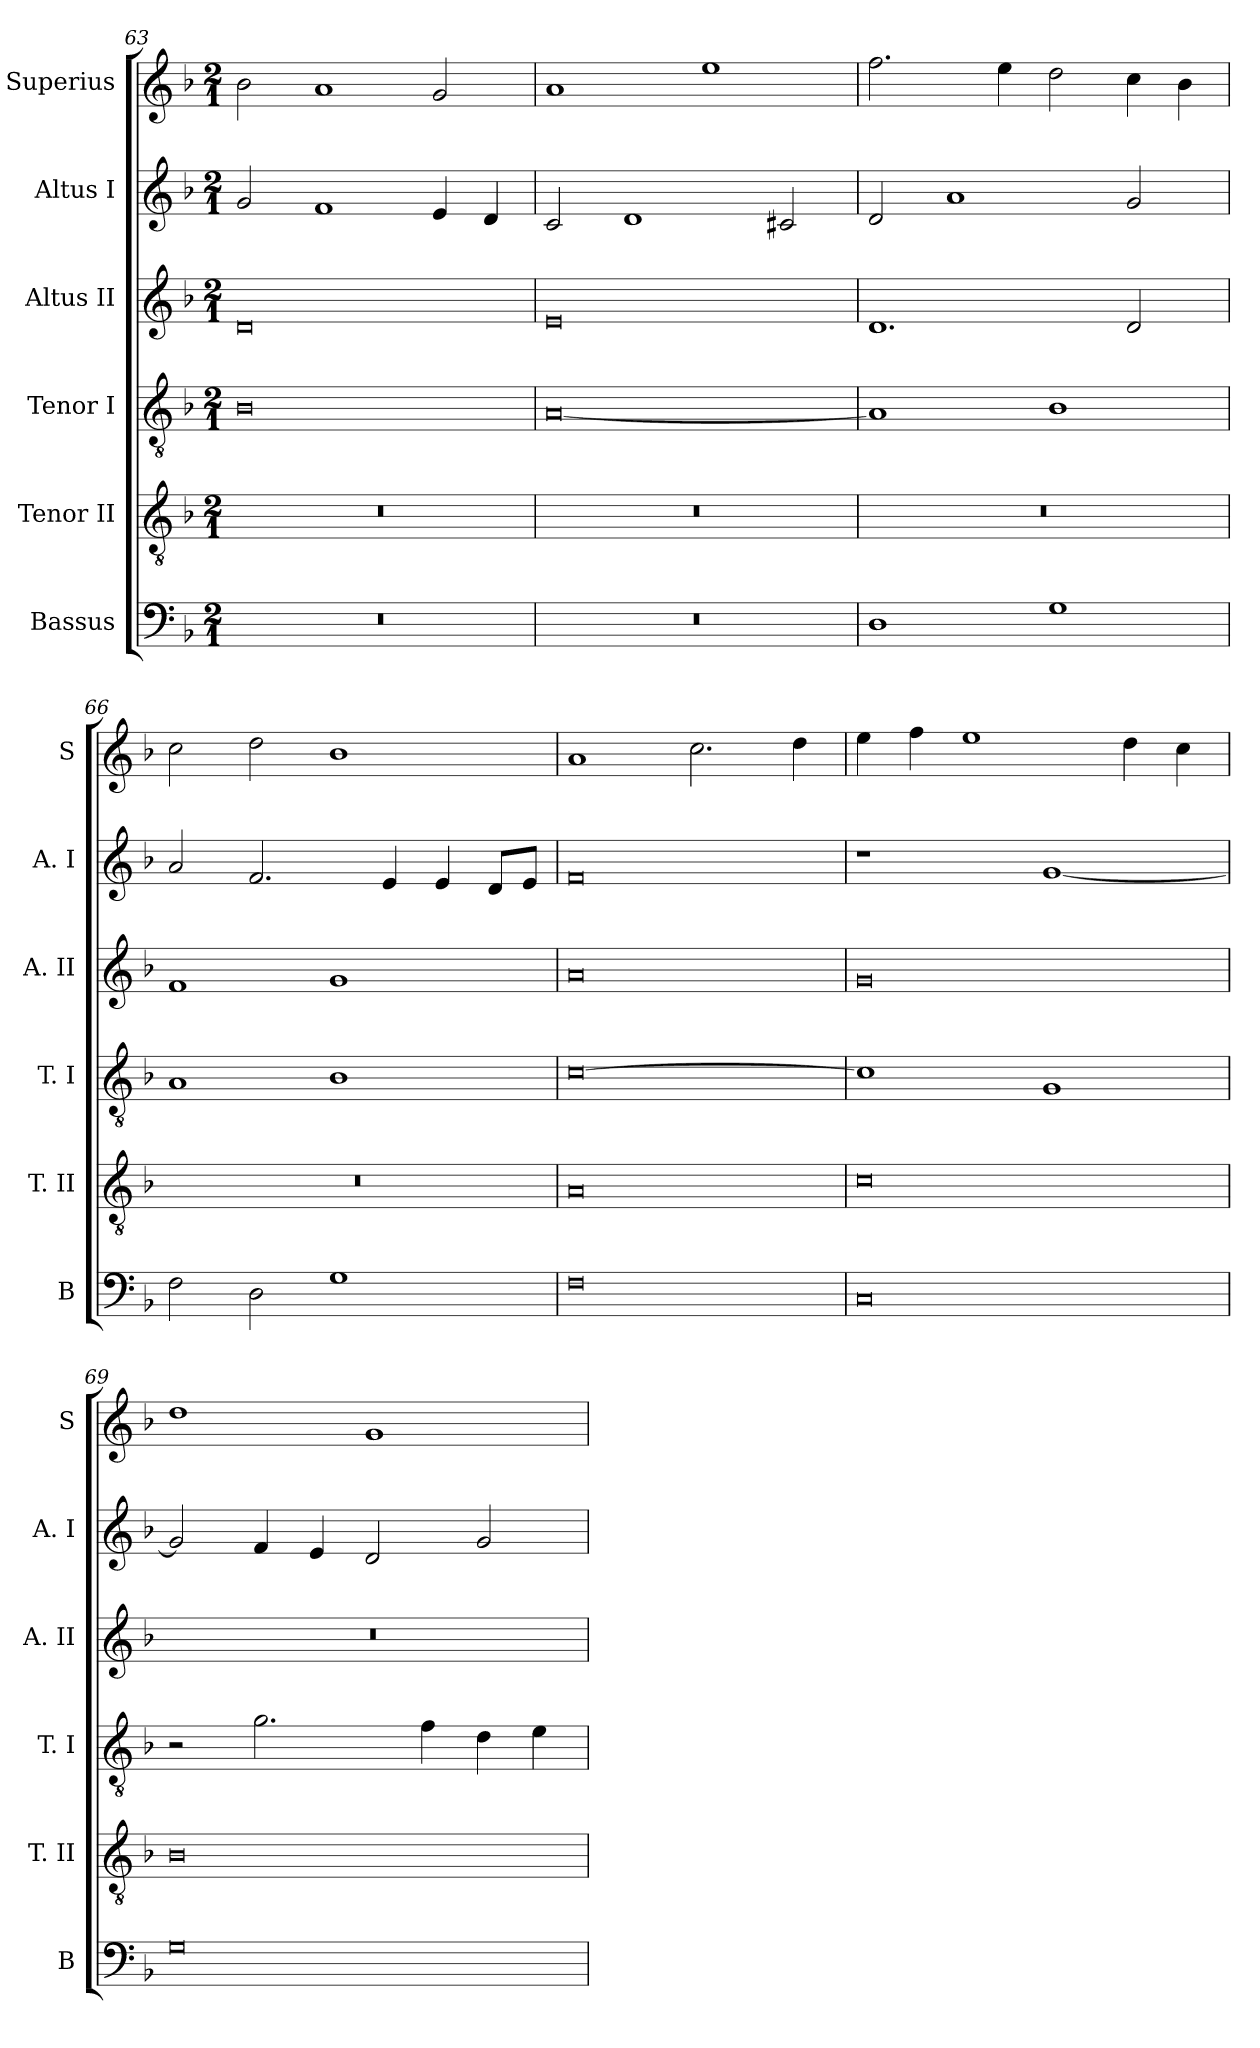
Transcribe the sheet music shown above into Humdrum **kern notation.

**kern	**kern	**kern	**kern	**kern	**kern
*part6	*part5	*part4	*part3	*part2	*part1
*staff6	*staff5	*staff4	*staff3	*staff2	*staff1
*I"Bassus	*I"Tenor II	*I"Tenor I	*I"Altus II	*I"Altus I	*I"Superius
*I'B	*I'T. II	*I'T. I	*I'A. II	*I'A. I	*I'S
*clefF4	*clefGv2	*clefGv2	*clefG2	*clefG2	*clefG2
*k[b-]	*k[b-]	*k[b-]	*k[b-]	*k[b-]	*k[b-]
*F:	*F:	*F:	*F:	*F:	*F:
*M2/1	*M2/1	*M2/1	*M2/1	*M2/1	*M2/1
=63	=63	=63	=63	=63	=63
0r	0r	0B-	0d	2g	2b-
.	.	.	.	1f	1a
.	.	.	.	4e	2g
.	.	.	.	4d	.
=64	=64	=64	=64	=64	=64
0r	0r	[0A	0e	2c	1a
.	.	.	.	1d	.
.	.	.	.	.	1ee
.	.	.	.	2c#X	.
=65	=65	=65	=65	=65	=65
1D	0r	1A]	1.d	2d	2.ff
.	.	.	.	1a	.
.	.	.	.	.	4ee
1G	.	1B-	.	.	2dd
.	.	.	2d	2g	4cc
.	.	.	.	.	4b-
=66	=66	=66	=66	=66	=66
2F	0r	1A	1f	2a	2cc
2D	.	.	.	2.f	2dd
1G	.	1B-	1g	.	1b-
.	.	.	.	4e	.
.	.	.	.	4e	.
.	.	.	.	8dL	.
.	.	.	.	8eJ	.
=67	=67	=67	=67	=67	=67
0F	0A	[0c	0a	0f	1a
.	.	.	.	.	2.cc
.	.	.	.	.	4dd
=68	=68	=68	=68	=68	=68
0C	0c	1c]	0g	1r	4ee
.	.	.	.	.	4ff
.	.	.	.	.	1ee
.	.	1G	.	[1g	.
.	.	.	.	.	4dd
.	.	.	.	.	4cc
=69	=69	=69	=69	=69	=69
0G	0B-	2r	0r	2g]	1dd
.	.	2.g	.	4f	.
.	.	.	.	4e	.
.	.	.	.	2d	1g
.	.	4f	.	.	.
.	.	4d	.	2g	.
.	.	4e	.	.	.
=	=	=	=	=	=
*-	*-	*-	*-	*-	*-
